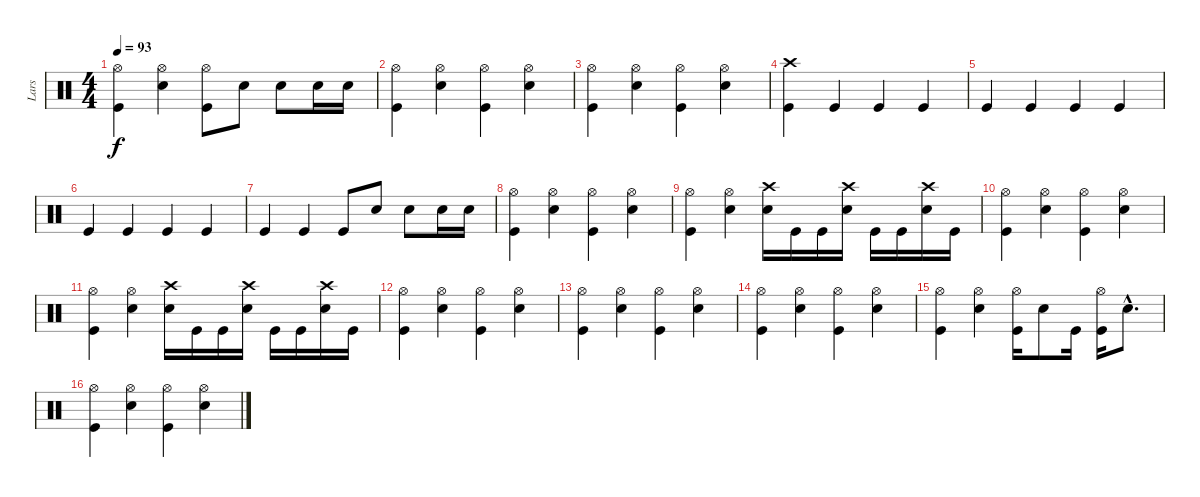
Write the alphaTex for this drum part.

\track ("Lars" "Lars") {instrument percussion}
\staff {score}
\articulation defaults
\ts (4 4)
\tempo 93
\clef neutral
\ks c
("Hi-Hat (open)" "Kick (hit)").4{dy f} ("Hi-Hat (open)" "Snare (hit) 2").4 ("Hi-Hat (open)" "Kick (hit)").8 "Snare (hit) 2".8 "Snare (hit) 2".8 "Snare (hit) 2".16 "Snare (hit) 2".16 |
("Hi-Hat (open)" "Kick (hit)").4 ("Hi-Hat (open)" "Snare (hit) 2").4 ("Hi-Hat (open)" "Kick (hit)").4 ("Hi-Hat (open)" "Snare (hit) 2").4 |
("Hi-Hat (open)" "Kick (hit)").4 ("Hi-Hat (open)" "Snare (hit) 2").4 ("Hi-Hat (open)" "Kick (hit)").4 ("Hi-Hat (open)" "Snare (hit) 2").4 |
("Crash high (hit)" "Kick (hit)").4 "Kick (hit)".4 "Kick (hit)".4 "Kick (hit)".4 |
"Kick (hit)".4 "Kick (hit)".4 "Kick (hit)".4 "Kick (hit)".4 |
"Kick (hit)".4 "Kick (hit)".4 "Kick (hit)".4 "Kick (hit)".4 |
"Kick (hit)".4 "Kick (hit)".4 "Kick (hit)".8 "Snare (hit) 2".8 "Snare (hit) 2".8 "Snare (hit) 2".16 "Snare (hit) 2".16 |
("Hi-Hat (open)" "Kick (hit)").4 ("Hi-Hat (open)" "Snare (hit) 2").4 ("Hi-Hat (open)" "Kick (hit)").4 ("Hi-Hat (open)" "Snare (hit) 2").4 |
("Hi-Hat (open)" "Kick (hit)").4 ("Hi-Hat (open)" "Snare (hit) 2").4 ("Crash high (hit)" "Snare (hit) 2").16 "Kick (hit)".16 "Kick (hit)".16 ("Crash high (hit)" "Snare (hit) 2").16 "Kick (hit)".16 "Kick (hit)".16 ("Crash high (hit)" "Snare (hit) 2").16 "Kick (hit)".16 |
("Hi-Hat (open)" "Kick (hit)").4 ("Hi-Hat (open)" "Snare (hit) 2").4 ("Hi-Hat (open)" "Kick (hit)").4 ("Hi-Hat (open)" "Snare (hit) 2").4 |
("Hi-Hat (open)" "Kick (hit)").4 ("Hi-Hat (open)" "Snare (hit) 2").4 ("Crash high (hit)" "Snare (hit) 2").16 "Kick (hit)".16 "Kick (hit)".16 ("Crash high (hit)" "Snare (hit) 2").16 "Kick (hit)".16 "Kick (hit)".16 ("Crash high (hit)" "Snare (hit) 2").16 "Kick (hit)".16 |
("Hi-Hat (open)" "Kick (hit)").4 ("Hi-Hat (open)" "Snare (hit) 2").4 ("Hi-Hat (open)" "Kick (hit)").4 ("Hi-Hat (open)" "Snare (hit) 2").4 |
("Hi-Hat (open)" "Kick (hit)").4 ("Hi-Hat (open)" "Snare (hit) 2").4 ("Hi-Hat (open)" "Kick (hit)").4 ("Hi-Hat (open)" "Snare (hit) 2").4 |
("Hi-Hat (open)" "Kick (hit)").4 ("Hi-Hat (open)" "Snare (hit) 2").4 ("Hi-Hat (open)" "Kick (hit)").4 ("Hi-Hat (open)" "Snare (hit) 2").4 |
("Hi-Hat (open)" "Kick (hit)").4 ("Hi-Hat (open)" "Snare (hit) 2").4 ("Hi-Hat (open)" "Kick (hit)").16 "Snare (hit) 2".8 "Kick (hit)".16 ("Hi-Hat (open)" "Kick (hit)").16 "Snare (hit) 2"{hac}.8{d} |
("Hi-Hat (open)" "Kick (hit)").4 ("Hi-Hat (open)" "Snare (hit) 2").4 ("Hi-Hat (open)" "Kick (hit)").4 ("Hi-Hat (open)" "Snare (hit) 2").4
